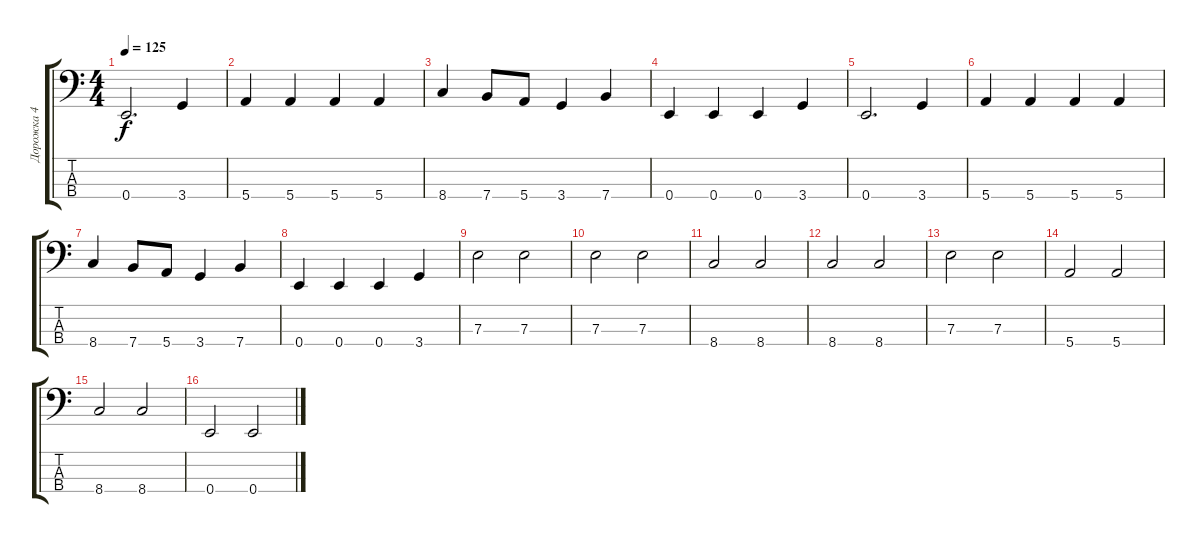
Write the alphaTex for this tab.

\track ("Дорожка 4" "Дорожка 4") {instrument electricbassfinger}
\staff {score tabs}
\tuning (G2 D2 A1 E1) {hide}
\ts (4 4)
\tempo 125
\clef f4
\ks c
0.4.2{d dy f} 3.4.4 |
5.4.4 5.4.4 5.4.4 5.4.4 |
8.4.4 7.4.8 5.4.8 3.4.4 7.4.4 |
0.4.4 0.4.4 0.4.4 3.4.4 |
0.4.2{d} 3.4.4 |
5.4.4 5.4.4 5.4.4 5.4.4 |
8.4.4 7.4.8 5.4.8 3.4.4 7.4.4 |
0.4.4 0.4.4 0.4.4 3.4.4 |
7.3.2 7.3.2 |
7.3.2 7.3.2 |
8.4.2 8.4.2 |
8.4.2 8.4.2 |
7.3.2 7.3.2 |
5.4.2 5.4.2 |
8.4.2 8.4.2 |
0.4.2 0.4.2
